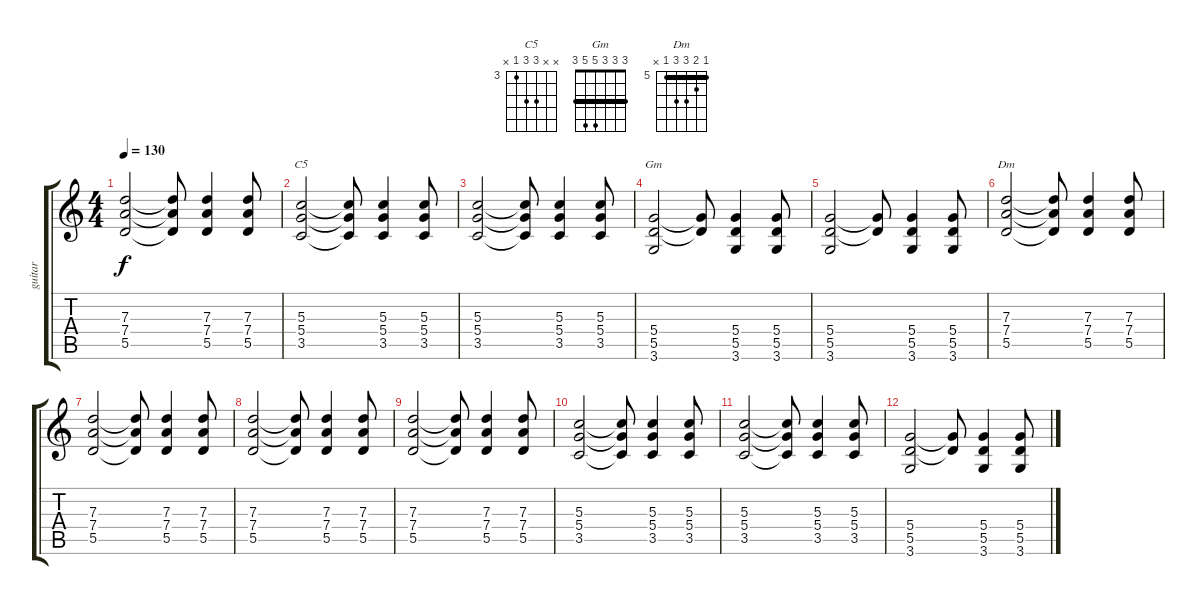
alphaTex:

\track ("guitar" "guitar") {instrument overdrivenguitar}
\staff {score tabs}
\tuning (E4 B3 G3 D3 A2 E2) {hide}
\chord ("C5" x x 5 5 3 x) {firstfret 3}
\chord ("Gm" 3 3 3 5 5 3) {barre 3}
\chord ("Dm" 5 6 7 7 5 x) {firstfret 5 barre 5}
\ts (4 4)
\tempo 130
\clef g2
\ks c
(7.3 7.4 5.5).2{dy f} (7.3{t} 7.4{t} 5.5{t}).8 (7.3 7.4 5.5).4 (7.3 7.4 5.5).8 |
(5.3 5.4 3.5).2{ch "C5"} (5.3{t} 5.4{t} 3.5{t}).8 (5.3 5.4 3.5).4 (5.3 5.4 3.5).8 |
(5.3 5.4 3.5).2 (5.3{t} 5.4{t} 3.5{t}).8 (5.3 5.4 3.5).4 (5.3 5.4 3.5).8 |
(5.4 5.5 3.6).2{ch "Gm"} (5.4{t} 5.5{t}).8 (5.4 5.5 3.6).4 (5.4 5.5 3.6).8 |
(5.4 5.5 3.6).2 (5.4{t} 5.5{t}).8 (5.4 5.5 3.6).4 (5.4 5.5 3.6).8 |
(7.3 7.4 5.5).2{ch "Dm"} (7.3{t} 7.4{t} 5.5{t}).8 (7.3 7.4 5.5).4 (7.3 7.4 5.5).8 |
(7.3 7.4 5.5).2 (7.3{t} 7.4{t} 5.5{t}).8 (7.3 7.4 5.5).4 (7.3 7.4 5.5).8 |
(7.3 7.4 5.5).2 (7.3{t} 7.4{t} 5.5{t}).8 (7.3 7.4 5.5).4 (7.3 7.4 5.5).8 |
(7.3 7.4 5.5).2 (7.3{t} 7.4{t} 5.5{t}).8 (7.3 7.4 5.5).4 (7.3 7.4 5.5).8 |
(5.3 5.4 3.5).2 (5.3{t} 5.4{t} 3.5{t}).8 (5.3 5.4 3.5).4 (5.3 5.4 3.5).8 |
(5.3 5.4 3.5).2 (5.3{t} 5.4{t} 3.5{t}).8 (5.3 5.4 3.5).4 (5.3 5.4 3.5).8 |
(5.4 5.5 3.6).2 (5.4{t} 5.5{t}).8 (5.4 5.5 3.6).4 (5.4 5.5 3.6).8
